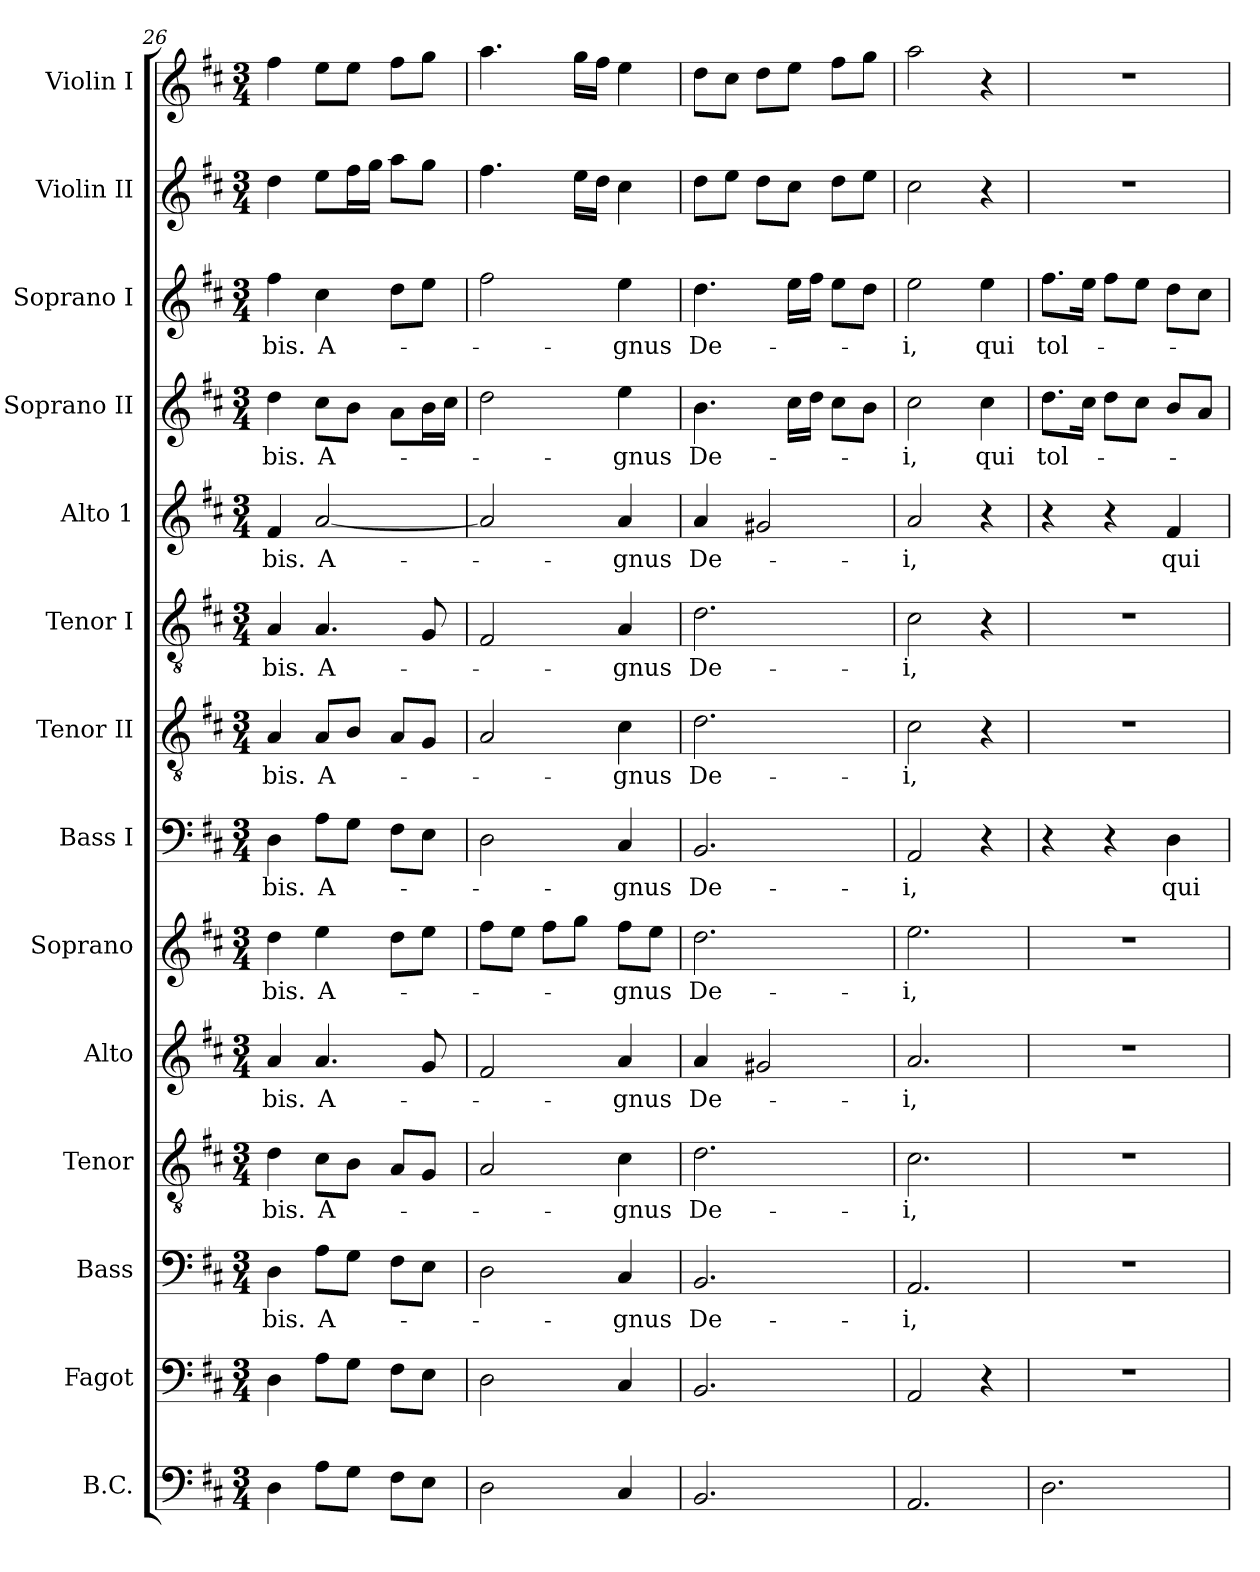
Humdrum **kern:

**kern	**kern	**kern	**text	**kern	**text	**kern	**text	**kern	**text	**kern	**text	**kern	**text	**kern	**text	**kern	**text	**kern	**text	**kern	**text	**kern	**kern
*part14	*part13	*part12	*part12	*part11	*part11	*part10	*part10	*part9	*part9	*part8	*part8	*part7	*part7	*part6	*part6	*part5	*part5	*part4	*part4	*part3	*part3	*part2	*part1
*staff14	*staff13	*staff12	*staff12	*staff11	*staff11	*staff10	*staff10	*staff9	*staff9	*staff8	*staff8	*staff7	*staff7	*staff6	*staff6	*staff5	*staff5	*staff4	*staff4	*staff3	*staff3	*staff2	*staff1
*I"B.C.	*I"Fagot	*I"Bass	*	*I"Tenor	*	*I"Alto	*	*I"Soprano	*	*I"Bass I	*	*I"Tenor II	*	*I"Tenor I	*	*I"Alto 1	*	*I"Soprano II	*	*I"Soprano I	*	*I"Violin II	*I"Violin I
*I'B.C.	*I'Fg	*	*	*I'T-R	*	*	*	*I'S-R	*	*I'B1	*	*I'T2	*	*I'T1	*	*I'A1	*	*I'S2	*	*I'S1	*	*I'Vln. II	*I'Vln. I
!!LO:PB:g=z
*clefF4	*clefF4	*clefF4	*	*clefGv2	*	*clefG2	*	*clefG2	*	*clefF4	*	*clefGv2	*	*clefGv2	*	*clefG2	*	*clefG2	*	*clefG2	*	*clefG2	*clefG2
*k[f#c#]	*k[f#c#]	*k[f#c#]	*	*k[f#c#]	*	*k[f#c#]	*	*k[f#c#]	*	*k[f#c#]	*	*k[f#c#]	*	*k[f#c#]	*	*k[f#c#]	*	*k[f#c#]	*	*k[f#c#]	*	*k[f#c#]	*k[f#c#]
*D:	*D:	*D:	*	*D:	*	*D:	*	*D:	*	*D:	*	*D:	*	*D:	*	*D:	*	*D:	*	*D:	*	*D:	*D:
*M3/4	*M3/4	*M3/4	*	*M3/4	*	*M3/4	*	*M3/4	*	*M3/4	*	*M3/4	*	*M3/4	*	*M3/4	*	*M3/4	*	*M3/4	*	*M3/4	*M3/4
=26	=26	=26	=26	=26	=26	=26	=26	=26	=26	=26	=26	=26	=26	=26	=26	=26	=26	=26	=26	=26	=26	=26	=26
!	!	!	!LO:LY:b	!	!LO:LY:b	!	!LO:LY:b	!	!LO:LY:b	!	!LO:LY:b	!	!LO:LY:b	!	!LO:LY:b	!	!LO:LY:b	!	!LO:LY:b	!	!LO:LY:b	!	!
4D\	4D\	4D\	-bis.	4d\	-bis.	4a/	-bis.	4dd\	-bis.	4D\	-bis.	4A/	-bis.	4A/	-bis.	4f#/	-bis.	4dd\	bis.	4ff#\	bis.	4dd\	4ff#\
!	!	!	!LO:LY:b	!	!LO:LY:b	!	!LO:LY:b	!	!LO:LY:b	!	!LO:LY:b	!	!LO:LY:b	!	!LO:LY:b	!	!LO:LY:b	!	!LO:LY:b	!	!LO:LY:b	!	!
8A\L	8A\L	8A\L	A-	8c#\L	A-	4.a/	A-	4ee\	A-	8A\L	A-	8A/L	A-	4.A/	A-	[2a/	A-	8cc#\L	A-	4cc#\	A-	8ee\L	8ee\L
8G\J	8G\J	8G\J	.	8B\J	.	.	.	.	.	8G\J	.	8B/J	.	.	.	.	.	8b\J	.	.	.	16ff#\L	8ee\J
.	.	.	.	.	.	.	.	.	.	.	.	.	.	.	.	.	.	.	.	.	.	16gg\JJ	.
8F#\L	8F#\L	8F#\L	.	8A/L	.	.	.	8dd\L	.	8F#\L	.	8A/L	.	.	.	.	.	8a\L	.	8dd\L	.	8aa\L	8ff#\L
8E\J	8E\J	8E\J	.	8G/J	.	8g/	.	8ee\J	.	8E\J	.	8G/J	.	8G/	.	.	.	16b\L	.	8ee\J	.	8gg\J	8gg\J
.	.	.	.	.	.	.	.	.	.	.	.	.	.	.	.	.	.	16cc#\JJ	.	.	.	.	.
=27	=27	=27	=27	=27	=27	=27	=27	=27	=27	=27	=27	=27	=27	=27	=27	=27	=27	=27	=27	=27	=27	=27	=27
2D\	2D\	2D\	.	2A/	.	2f#/	.	8ff#\L	.	2D\	.	2A/	.	2F#/	.	2a/]	.	2dd\	.	2ff#\	.	4.ff#\	4.aa\
.	.	.	.	.	.	.	.	8ee\J	.	.	.	.	.	.	.	.	.	.	.	.	.	.	.
.	.	.	.	.	.	.	.	8ff#\L	.	.	.	.	.	.	.	.	.	.	.	.	.	.	.
.	.	.	.	.	.	.	.	8gg\J	.	.	.	.	.	.	.	.	.	.	.	.	.	16ee\LL	16gg\LL
.	.	.	.	.	.	.	.	.	.	.	.	.	.	.	.	.	.	.	.	.	.	16dd\JJ	16ff#\JJ
!	!	!	!LO:LY:b	!	!LO:LY:b	!	!LO:LY:b	!	!LO:LY:b	!	!LO:LY:b	!	!LO:LY:b	!	!LO:LY:b	!	!LO:LY:b	!	!LO:LY:b	!	!LO:LY:b	!	!
4C#/	4C#/	4C#/	-gnus	4c#\	-gnus	4a/	-gnus	8ff#\L	-gnus	4C#/	-gnus	4c#\	-gnus	4A/	-gnus	4a/	-gnus	4ee\	-gnus	4ee\	-gnus	4cc#\	4ee\
.	.	.	.	.	.	.	.	8ee\J	.	.	.	.	.	.	.	.	.	.	.	.	.	.	.
=28	=28	=28	=28	=28	=28	=28	=28	=28	=28	=28	=28	=28	=28	=28	=28	=28	=28	=28	=28	=28	=28	=28	=28
!	!	!	!LO:LY:b	!	!LO:LY:b	!	!LO:LY:b	!	!LO:LY:b	!	!LO:LY:b	!	!LO:LY:b	!	!LO:LY:b	!	!LO:LY:b	!	!LO:LY:b	!	!LO:LY:b	!	!
2.BB/	2.BB/	2.BB/	De-	2.d\	De-	4a/	De-	2.dd\	De-	2.BB/	De-	2.d\	De-	2.d\	De-	4a/	De-	4.b\	De-	4.dd\	De-	8dd\L	8dd\L
.	.	.	.	.	.	.	.	.	.	.	.	.	.	.	.	.	.	.	.	.	.	8ee\J	8cc#\J
.	.	.	.	.	.	2g#X/	.	.	.	.	.	.	.	.	.	2g#X/	.	.	.	.	.	8dd\L	8dd\L
.	.	.	.	.	.	.	.	.	.	.	.	.	.	.	.	.	.	16cc#\LL	.	16ee\LL	.	8cc#\J	8ee\J
.	.	.	.	.	.	.	.	.	.	.	.	.	.	.	.	.	.	16dd\JJ	.	16ff#\JJ	.	.	.
.	.	.	.	.	.	.	.	.	.	.	.	.	.	.	.	.	.	8cc#\L	.	8ee\L	.	8dd\L	8ff#\L
.	.	.	.	.	.	.	.	.	.	.	.	.	.	.	.	.	.	8b\J	.	8dd\J	.	8ee\J	8gg\J
=29	=29	=29	=29	=29	=29	=29	=29	=29	=29	=29	=29	=29	=29	=29	=29	=29	=29	=29	=29	=29	=29	=29	=29
!	!	!	!LO:LY:b	!	!LO:LY:b	!	!LO:LY:b	!	!LO:LY:b	!	!LO:LY:b	!	!LO:LY:b	!	!LO:LY:b	!	!LO:LY:b	!	!LO:LY:b	!	!LO:LY:b	!	!
2.AA/	2AA/	2.AA/	-i,	2.c#\	-i,	2.a/	-i,	2.ee\	-i,	2AA/	-i,	2c#\	-i,	2c#\	-i,	2a/	-i,	2cc#\	-i,	2ee\	-i,	2cc#\	2aa\
!	!	!	!	!	!	!	!	!	!	!	!	!	!	!	!	!	!	!	!LO:LY:b	!	!LO:LY:b	!	!
.	4r	.	.	.	.	.	.	.	.	4r	.	4r	.	4r	.	4r	.	4cc#\	qui	4ee\	qui	4r	4r
=30	=30	=30	=30	=30	=30	=30	=30	=30	=30	=30	=30	=30	=30	=30	=30	=30	=30	=30	=30	=30	=30	=30	=30
!	!	!	!	!	!	!	!	!	!	!	!	!	!	!	!	!	!	!	!LO:LY:b	!	!LO:LY:b	!	!
2.D\	2.r	2.r	.	2.r	.	2.r	.	2.r	.	4r	.	2.r	.	2.r	.	4r	.	8.dd\L	tol-	8.ff#\L	tol-	2.r	2.r
.	.	.	.	.	.	.	.	.	.	.	.	.	.	.	.	.	.	16cc#\Jk	.	16ee\Jk	.	.	.
.	.	.	.	.	.	.	.	.	.	4r	.	.	.	.	.	4r	.	8dd\L	.	8ff#\L	.	.	.
.	.	.	.	.	.	.	.	.	.	.	.	.	.	.	.	.	.	8cc#\J	.	8ee\J	.	.	.
!	!	!	!	!	!	!	!	!	!	!	!LO:LY:b	!	!	!	!	!	!LO:LY:b	!	!	!	!	!	!
.	.	.	.	.	.	.	.	.	.	4D\	qui	.	.	.	.	4f#/	qui	8b/L	.	8dd\L	.	.	.
.	.	.	.	.	.	.	.	.	.	.	.	.	.	.	.	.	.	8a/J	.	8cc#\J	.	.	.
=	=	=	=	=	=	=	=	=	=	=	=	=	=	=	=	=	=	=	=	=	=	=	=
*-	*-	*-	*-	*-	*-	*-	*-	*-	*-	*-	*-	*-	*-	*-	*-	*-	*-	*-	*-	*-	*-	*-	*-
